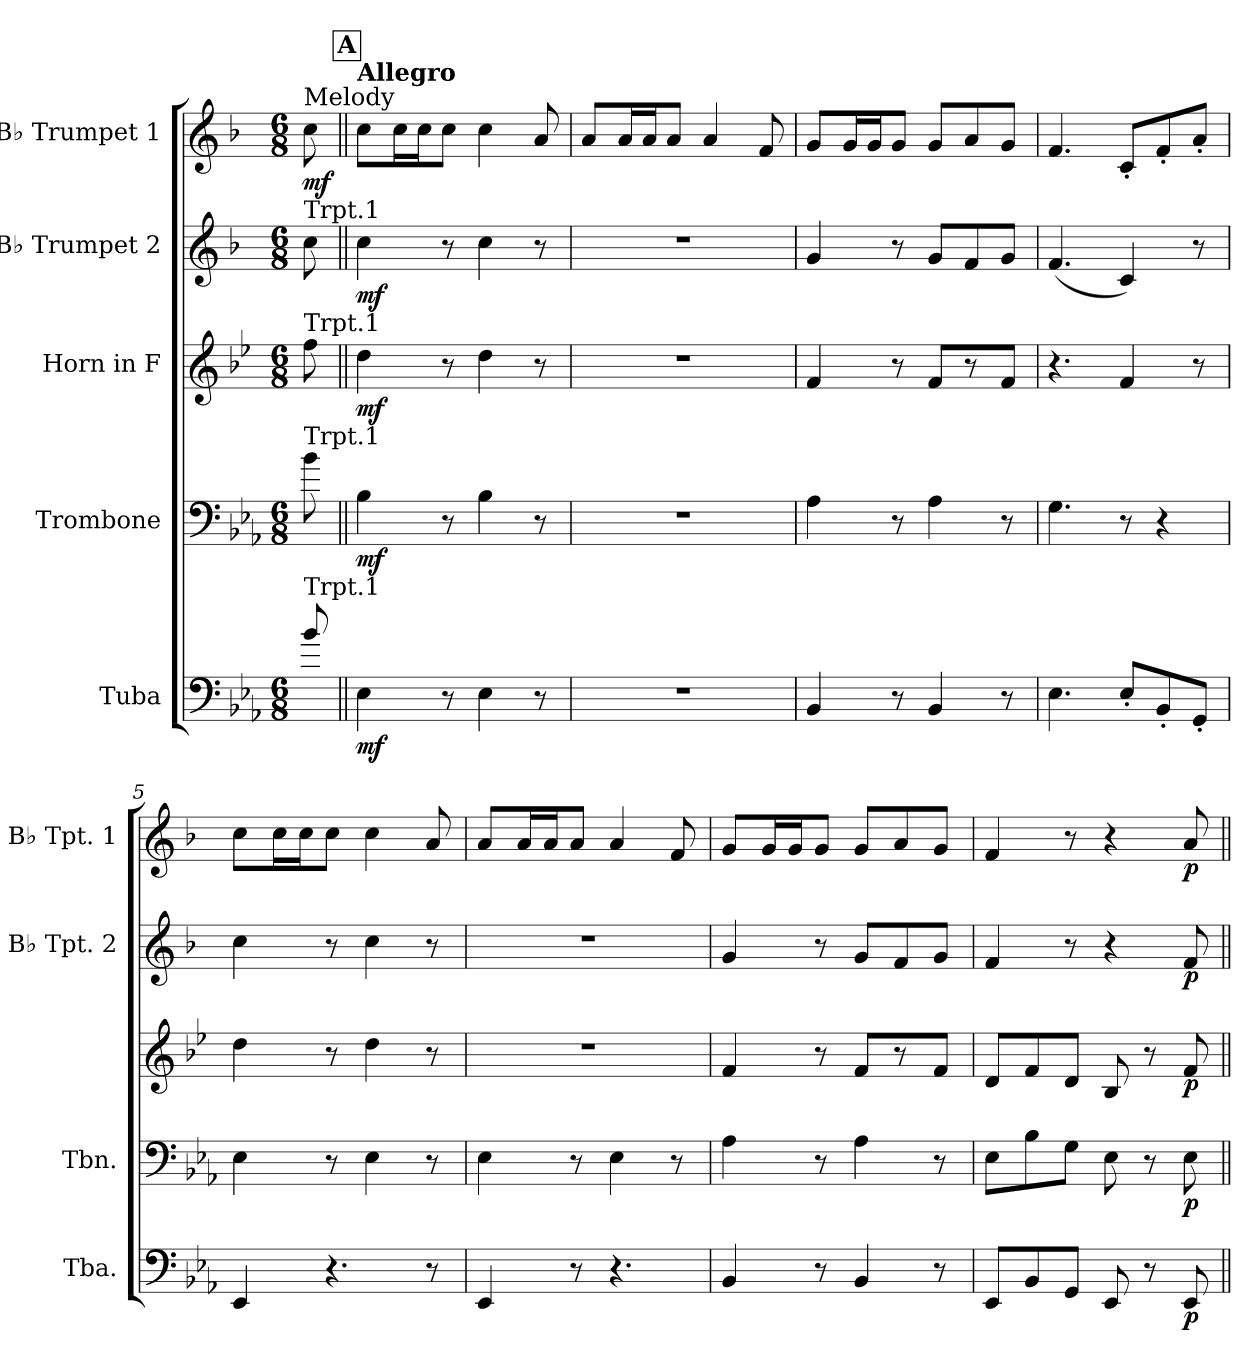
**kern	**dynam	**kern	**dynam	**kern	**dynam	**kern	**dynam	**kern	**dynam
*part5	*part5	*part4	*part4	*part3	*part3	*part2	*part2	*part1	*part1
*staff5	*staff5	*staff4	*staff4	*staff3	*staff3	*staff2	*staff2	*staff1	*staff1
*I"Tuba	*	*I"Trombone	*	*I"Horn in F	*	*I"B♭ Trumpet 2	*	*I"B♭ Trumpet 1	*
*I'Tba.	*	*I'Tbn.	*	*	*	*I'B♭ Tpt. 2	*	*I'B♭ Tpt. 1	*
*clefF4	*	*clefF4	*	*clefG2	*	*clefG2	*	*clefG2	*
*	*	*	*	*ITrd4c7	*	*ITrd1c2	*	*ITrd1c2	*
*k[b-e-a-]	*	*k[b-e-a-]	*	*k[b-e-a-]	*	*k[b-e-a-]	*	*k[b-e-a-]	*
*M6/8	*	*M6/8	*	*M6/8	*	*M6/8	*	*M6/8	*
=	=	=	=	=	=	=	=	=	=
!	!	!	!	!	!	!	!	!LO:TX:a:t=Melody	!
!	!	!	!	!	!	!LO:TX:a:t=Trpt.1	!	!	!
!	!	!	!	!LO:TX:a:t=Trpt.1	!	!	!	!	!
!	!	!LO:TX:a:t=Trpt.1	!	!	!	!	!	!	!
!LO:TX:a:t=Trpt.1	!	!	!	!	!	!	!	!	!
!	!	!	!	!	!	!	!	!	!LO:DY:b
8b-!/	.	8b-!\	.	8b-!\	.	8b-!\	.	8b-\	mf
!!LO:REH:place=s1:a:B:fs=14:t=A
=1||	=1||	=1||	=1||	=1||	=1||	=1||	=1||	=1||	=1||
!	!	!	!	!	!	!	!	!LO:TX:a:B:t=Allegro	!
!	!LO:DY:b	!	!LO:DY:b	!	!LO:DY:b	!	!LO:DY:b	!	!
4E-\	mf	4B-\	mf	4g\	mf	4b-\	mf	8b-\L	.
.	.	.	.	.	.	.	.	16b-\L	.
.	.	.	.	.	.	.	.	16b-\J	.
8r	.	8r	.	8r	.	8r	.	8b-\J	.
4E-\	.	4B-\	.	4g\	.	4b-\	.	4b-\	.
8r	.	8r	.	8r	.	8r	.	8g/	.
=2	=2	=2	=2	=2	=2	=2	=2	=2	=2
2.r	.	2.r	.	2.r	.	2.r	.	8g/L	.
.	.	.	.	.	.	.	.	16g/L	.
.	.	.	.	.	.	.	.	16g/J	.
.	.	.	.	.	.	.	.	8g/J	.
.	.	.	.	.	.	.	.	4g/	.
.	.	.	.	.	.	.	.	8e-/	.
=3	=3	=3	=3	=3	=3	=3	=3	=3	=3
4BB-/	.	4A-\	.	4B-/	.	4f/	.	8f/L	.
.	.	.	.	.	.	.	.	16f/L	.
.	.	.	.	.	.	.	.	16f/J	.
8r	.	8r	.	8r	.	8r	.	8f/J	.
4BB-/	.	4A-\	.	8B-/L	.	8f/L	.	8f/L	.
.	.	.	.	8r	.	8e-/	.	8g/	.
8r	.	8r	.	8B-/J	.	8f/J	.	8f/J	.
=4	=4	=4	=4	=4	=4	=4	=4	=4	=4
4.E-\	.	4.G\	.	4.r	.	(<4.e-/	.	4.e-/	.
8E-'/L	.	8r	.	4B-/	.	4B-/)	.	8B-'/L	.
8BB-'/	.	4r	.	.	.	.	.	8e-'/	.
8GG'/J	.	.	.	8r	.	8r	.	8g'/J	.
=5	=5	=5	=5	=5	=5	=5	=5	=5	=5
4EE-/	.	4E-\	.	4g\	.	4b-\	.	8b-\L	.
.	.	.	.	.	.	.	.	16b-\L	.
.	.	.	.	.	.	.	.	16b-\J	.
4.r	.	8r	.	8r	.	8r	.	8b-\J	.
.	.	4E-\	.	4g\	.	4b-\	.	4b-\	.
8r	.	8r	.	8r	.	8r	.	8g/	.
!!LO:LB:g=z
=6	=6	=6	=6	=6	=6	=6	=6	=6	=6
4EE-/	.	4E-\	.	2.r	.	2.r	.	8g/L	.
.	.	.	.	.	.	.	.	16g/L	.
.	.	.	.	.	.	.	.	16g/J	.
8r	.	8r	.	.	.	.	.	8g/J	.
4.r	.	4E-\	.	.	.	.	.	4g/	.
.	.	8r	.	.	.	.	.	8e-/	.
=7	=7	=7	=7	=7	=7	=7	=7	=7	=7
4BB-/	.	4A-\	.	4B-/	.	4f/	.	8f/L	.
.	.	.	.	.	.	.	.	16f/L	.
.	.	.	.	.	.	.	.	16f/J	.
8r	.	8r	.	8r	.	8r	.	8f/J	.
4BB-/	.	4A-\	.	8B-/L	.	8f/L	.	8f/L	.
.	.	.	.	8r	.	8e-/	.	8g/	.
8r	.	8r	.	8B-/J	.	8f/J	.	8f/J	.
=8	=8	=8	=8	=8	=8	=8	=8	=8	=8
8EE-/L	.	8E-\L	.	8G/L	.	4e-/	.	4e-/	.
8BB-/	.	8B-\	.	8B-/	.	.	.	.	.
8GG/J	.	8G\J	.	8G/J	.	8r	.	8r	.
8EE-/	.	8E-\	.	8E-/	.	4r	.	4r	.
8r	.	8r	.	8r	.	.	.	.	.
!	!LO:DY:b	!	!LO:DY:b	!	!LO:DY:b	!	!LO:DY:b	!	!LO:DY:b
8EE-/	p	8E-\	p	8B-/	p	8e-/	p	8g/	p
=||	=||	=||	=||	=||	=||	=||	=||	=||	=||
*-	*-	*-	*-	*-	*-	*-	*-	*-	*-
